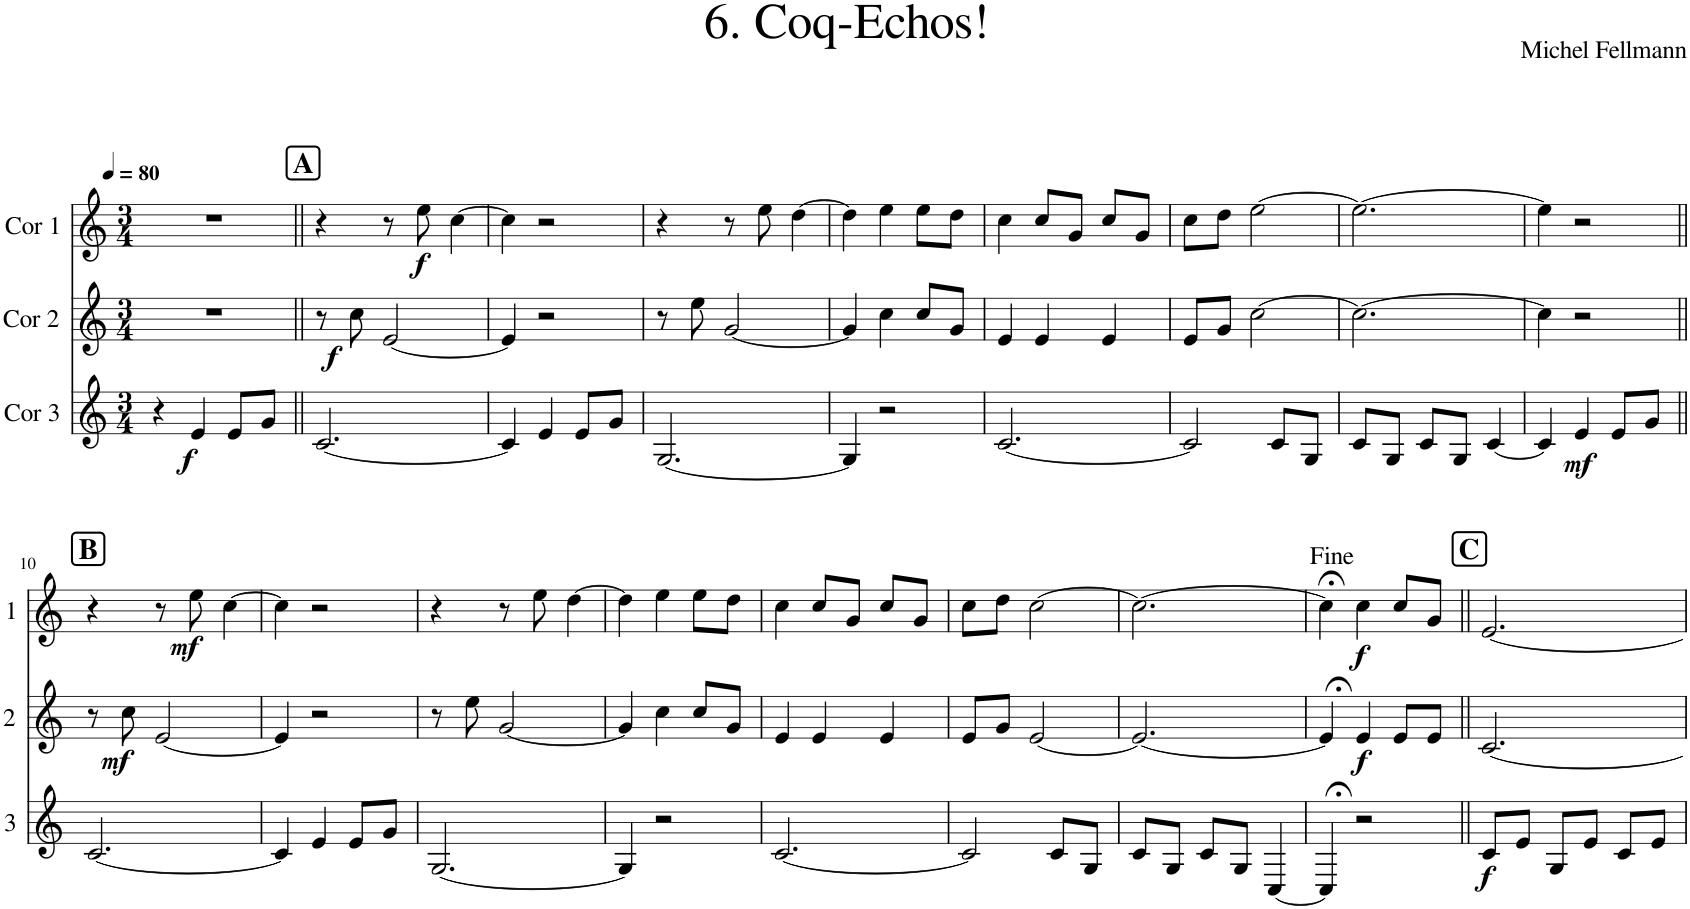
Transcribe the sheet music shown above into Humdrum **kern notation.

**kern	**dynam	**kern	**dynam	**kern	**dynam
*part3	*part3	*part2	*part2	*part1	*part1
*staff3	*staff3	*staff2	*staff2	*staff1	*staff1
*I"Cor 3	*	*I"Cor 2	*	*I"Cor 1	*
*clefG2	*	*clefG2	*	*clefG2	*
*Trd4c7	*	*Trd4c7	*	*Trd4c7	*
*k[]	*	*k[]	*	*k[]	*
*M3/4	*	*M3/4	*	*M3/4	*
*MM80	*	*MM80	*	*MM80	*
=1	=1	=1	=1	=1	=1
4r	.	2.r	.	2.r	.
!	!LO:DY:b	!	!	!	!
4e/	f	.	.	.	.
8e/L	.	.	.	.	.
8g/J	.	.	.	.	.
!!LO:REH:place=s1:a:B:cj:fs=14:t=A
=2||	=2||	=2||	=2||	=2||	=2||
!	!	!	!LO:DY:b	!	!
[2.c/	.	8r	f	4r	.
.	.	8cc\	.	.	.
.	.	[2e/	.	8r	.
!	!	!	!	!	!LO:DY:b
.	.	.	.	8ee\	f
.	.	.	.	[4cc\	.
=3	=3	=3	=3	=3	=3
4c/]	.	4e/]	.	4cc\]	.
4e/	.	2r	.	2r	.
8e/L	.	.	.	.	.
8g/J	.	.	.	.	.
=4	=4	=4	=4	=4	=4
[2.G/	.	8r	.	4r	.
.	.	8ee\	.	.	.
.	.	[2g/	.	8r	.
.	.	.	.	8ee\	.
.	.	.	.	[4dd\	.
=5	=5	=5	=5	=5	=5
4G/]	.	4g/]	.	4dd\]	.
2r	.	4cc\	.	4ee\	.
.	.	8cc/L	.	8ee\L	.
.	.	8g/J	.	8dd\J	.
=6	=6	=6	=6	=6	=6
[2.c/	.	4e/	.	4cc\	.
.	.	4e/	.	8cc/L	.
.	.	.	.	8g/J	.
.	.	4e/	.	8cc/L	.
.	.	.	.	8g/J	.
=7	=7	=7	=7	=7	=7
2c/]	.	8e/L	.	8cc\L	.
.	.	8g/J	.	8dd\J	.
.	.	[2cc\	.	[2ee\	.
8c/L	.	.	.	.	.
8G/J	.	.	.	.	.
=8	=8	=8	=8	=8	=8
8c/L	.	2.cc\_	.	2.ee\_	.
8G/J	.	.	.	.	.
8c/L	.	.	.	.	.
8G/J	.	.	.	.	.
[4c/	.	.	.	.	.
=9	=9	=9	=9	=9	=9
4c/]	.	4cc\]	.	4ee\]	.
!	!LO:DY:b	!	!	!	!
4e/	mf	2r	.	2r	.
8e/L	.	.	.	.	.
8g/J	.	.	.	.	.
!!LO:LB:g=z
!!LO:REH:place=s1:a:B:cj:fs=14:t=B
=10||	=10||	=10||	=10||	=10||	=10||
[2.c/	.	8r	.	4r	.
!	!	!	!LO:DY:b	!	!
.	.	8cc\	mf	.	.
.	.	[2e/	.	8r	.
!	!	!	!	!	!LO:DY:b
.	.	.	.	8ee\	mf
.	.	.	.	[4cc\	.
=11	=11	=11	=11	=11	=11
4c/]	.	4e/]	.	4cc\]	.
4e/	.	2r	.	2r	.
8e/L	.	.	.	.	.
8g/J	.	.	.	.	.
=12	=12	=12	=12	=12	=12
[2.G/	.	8r	.	4r	.
.	.	8ee\	.	.	.
.	.	[2g/	.	8r	.
.	.	.	.	8ee\	.
.	.	.	.	[4dd\	.
=13	=13	=13	=13	=13	=13
4G/]	.	4g/]	.	4dd\]	.
2r	.	4cc\	.	4ee\	.
.	.	8cc/L	.	8ee\L	.
.	.	8g/J	.	8dd\J	.
=14	=14	=14	=14	=14	=14
[2.c/	.	4e/	.	4cc\	.
.	.	4e/	.	8cc/L	.
.	.	.	.	8g/J	.
.	.	4e/	.	8cc/L	.
.	.	.	.	8g/J	.
=15	=15	=15	=15	=15	=15
2c/]	.	8e/L	.	8cc\L	.
.	.	8g/J	.	8dd\J	.
.	.	[2e/	.	[2cc\	.
8c/L	.	.	.	.	.
8G/J	.	.	.	.	.
=16	=16	=16	=16	=16	=16
8c/L	.	2.e/_	.	2.cc\_	.
8G/J	.	.	.	.	.
8c/L	.	.	.	.	.
8G/J	.	.	.	.	.
[4C/	.	.	.	.	.
=17	=17	=17	=17	=17	=17
4C;</]	.	4e;</]	.	4cc;<\]	.
!	!	!	!LO:DY:b	!	!LO:DY:b
2r	.	4e/	f	4cc\	f
.	.	8e/L	.	8cc/L	.
.	.	8e/J	.	8g/J	.
!!LO:REH:place=s1:a:B:cj:fs=14:t=C
=18||	=18||	=18||	=18||	=18||	=18||
!	!LO:DY:b	!	!	!	!
8c/L	f	[2.c/	.	[2.e/	.
8e/J	.	.	.	.	.
8G/L	.	.	.	.	.
8e/J	.	.	.	.	.
8c/L	.	.	.	.	.
8e/J	.	.	.	.	.
=	=	=	=	=	=
*-	*-	*-	*-	*-	*-
